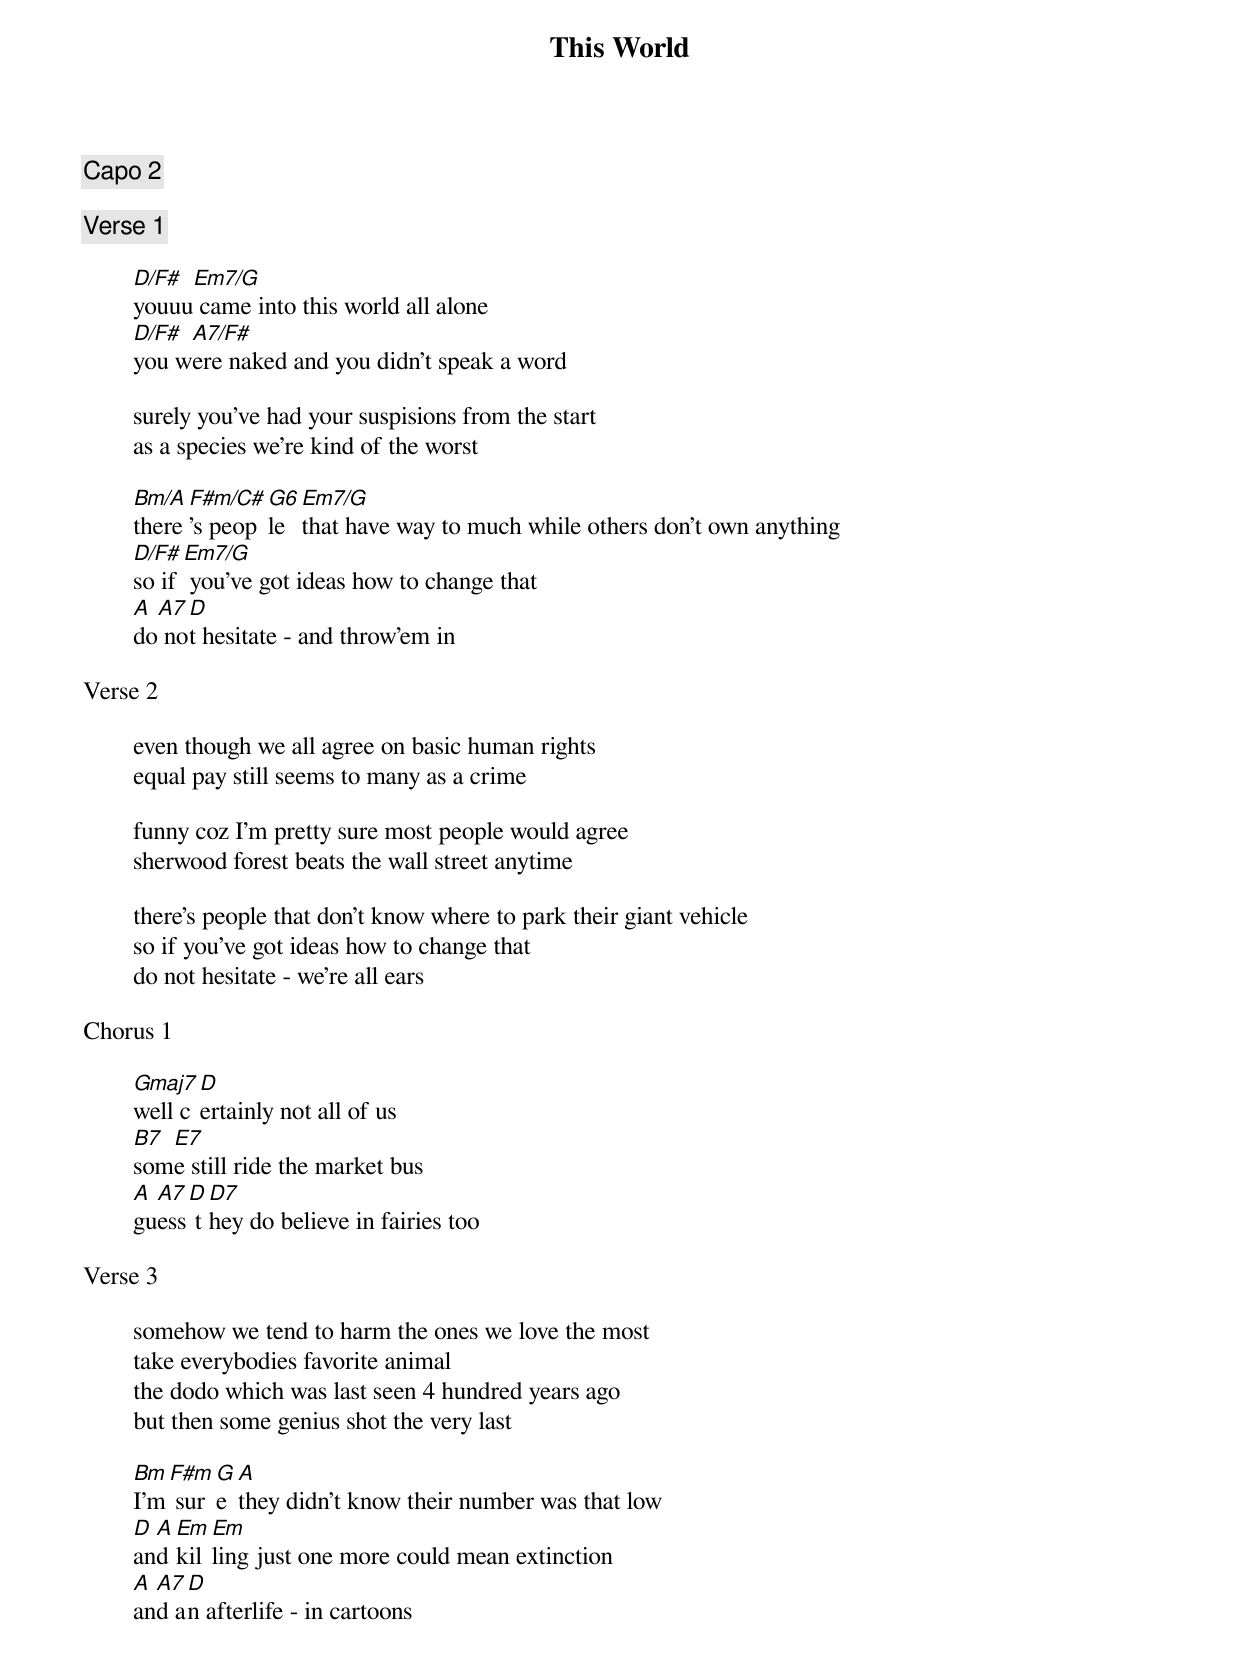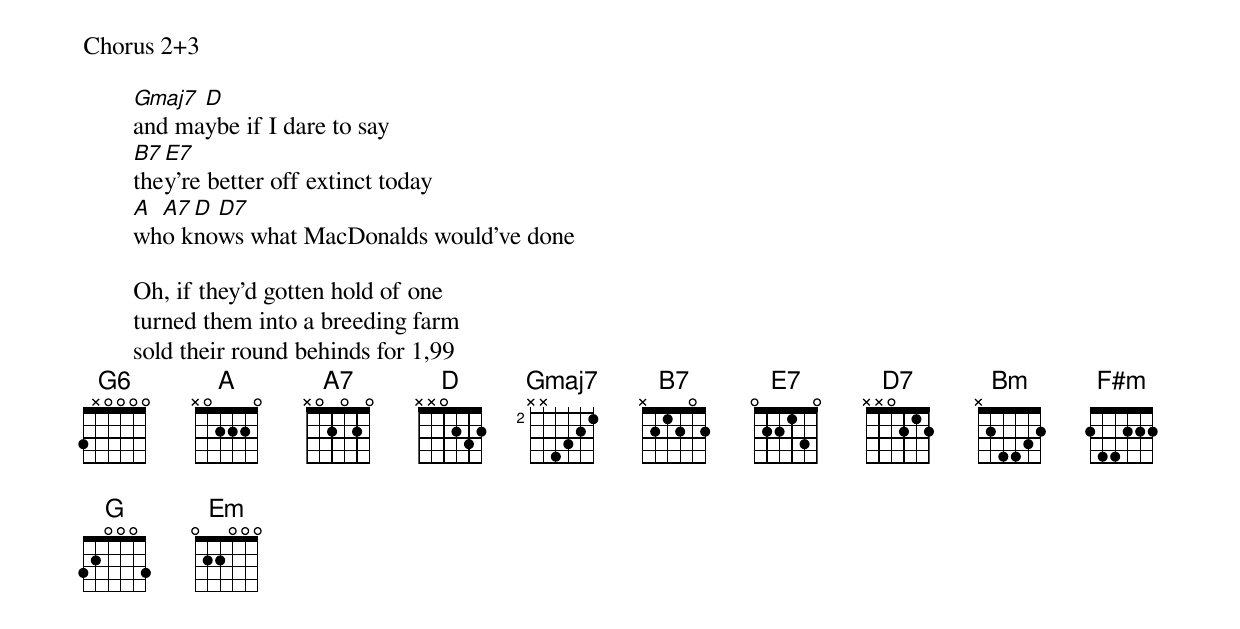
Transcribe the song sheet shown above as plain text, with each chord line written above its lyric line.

This World

Capo 2

Verse 1

	D/F# Em7/G
	youuu came into this world all alone
	D/F# A7/F#
	you were naked and you didn't speak a word

	surely you've had your suspisions from the start
	as a species we're kind of the worst

	Bm/A F#m/C# G6 Em7/G
	there's people that have way to much while others don't own anything
	D/F# Em7/G
	so if you've got ideas how to change that
	A A7 D
	do not hesitate - and throw'em in

Verse 2

	even though we all agree on basic human rights
	equal pay still seems to many as a crime

	funny coz I'm pretty sure most people would agree
	sherwood forest beats the wall street anytime

	there's people that don't know where to park their giant vehicle
	so if you've got ideas how to change that
	do not hesitate - we're all ears

Chorus 1

	Gmaj7 D
	well certainly not all of us
	B7 E7
	some still ride the market bus
	A A7 D D7
	guess they do believe in fairies too

Verse 3

	somehow we tend to harm the ones we love the most
	take everybodies favorite animal
	the dodo which was last seen 4 hundred years ago
	but then some genius shot the very last

	Bm F#m G A
	I'm sure they didn't know their number was that low
	D A Em Em
	and killing just one more could mean extinction
	A A7 D
	and an afterlife - in cartoons

Chorus 2+3

	Gmaj7 D
	and maybe if I dare to say
	B7 E7
	they're better off extinct today
	A A7 D D7
	who knows what MacDonalds would've done

	Oh, if they'd gotten hold of one
	turned them into a breeding farm
	sold their round behinds for 1,99
